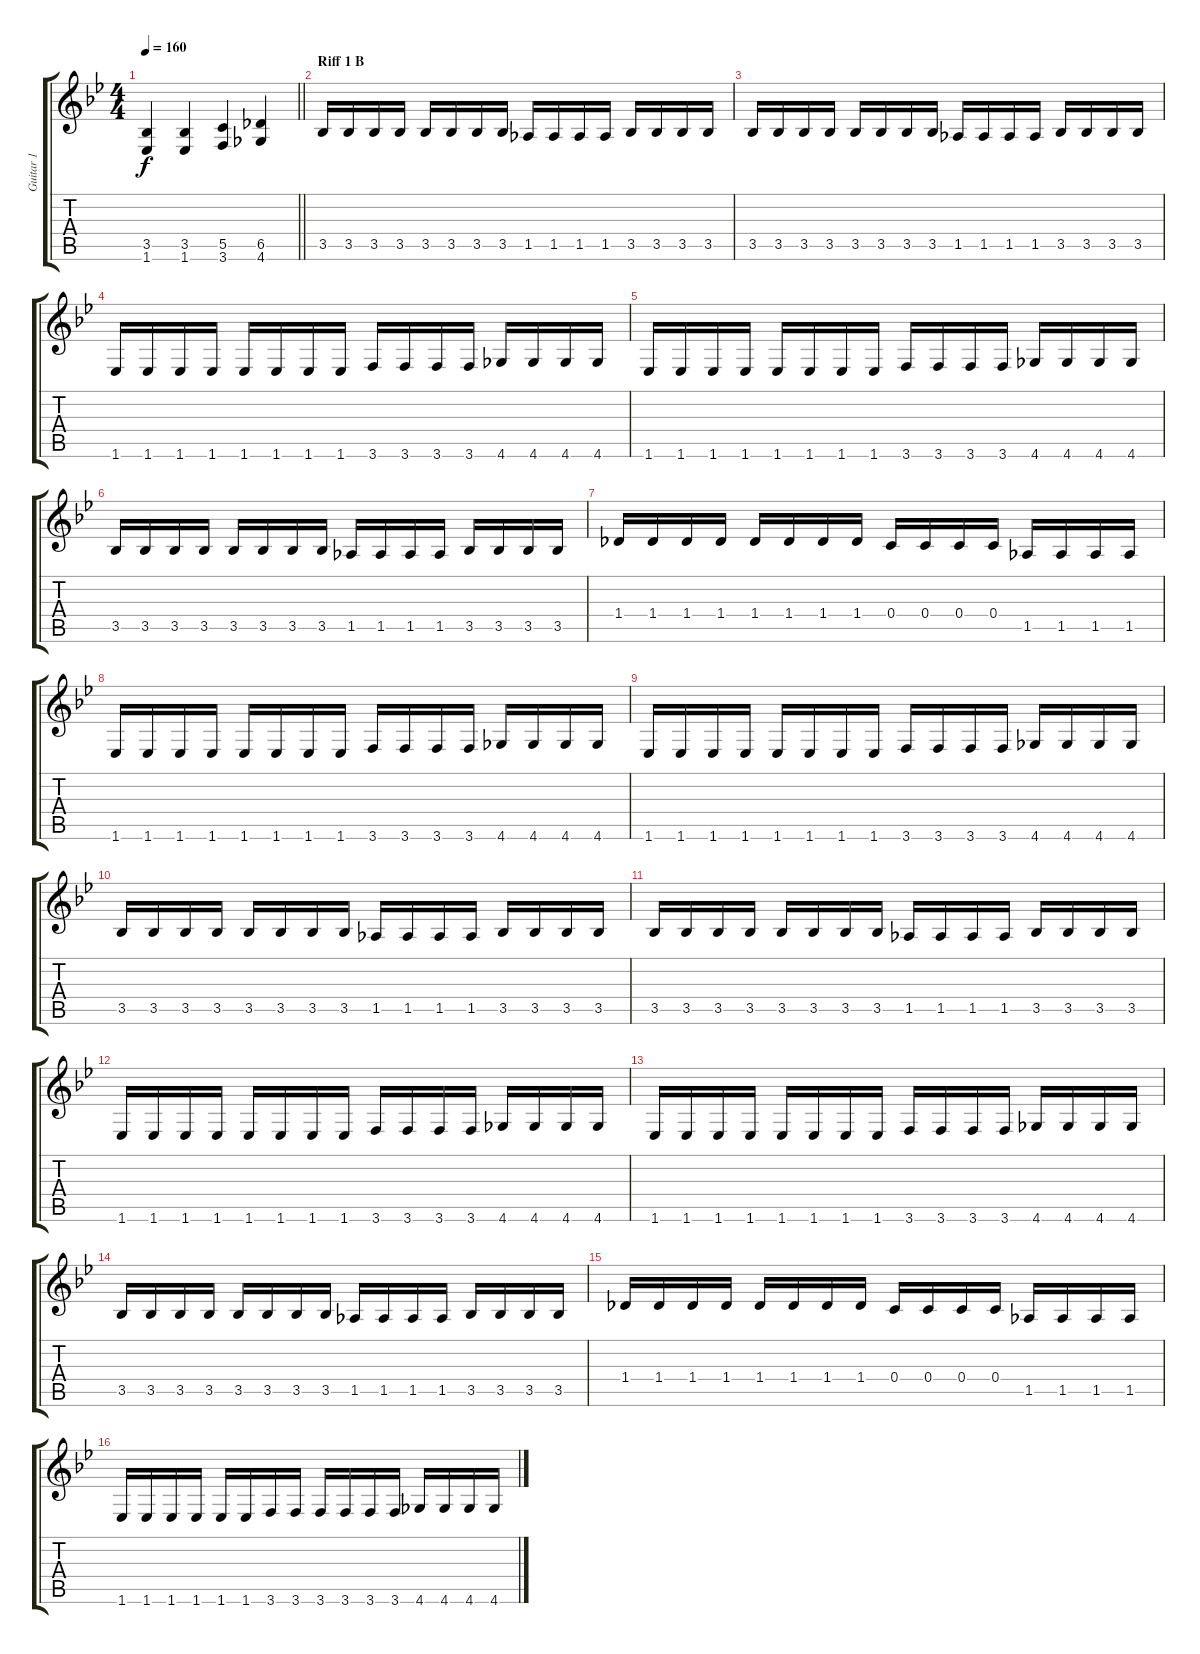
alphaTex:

\track ("Guitar 1" "Guitar 1") {instrument distortionguitar}
\staff {score tabs}
\tuning (D4 A3 F3 C3 G2 D2) {hide}
\ts (4 4)
\tempo 160
\clef g2
\barLineRight lightlight
\ks bb
(3.5 1.6).4{dy f} (3.5 1.6).4 (5.5 3.6).4 (6.5 4.6).4 |
\section ("" "Riff 1 B")
3.5.16 3.5.16 3.5.16 3.5.16 3.5.16 3.5.16 3.5.16 3.5.16 1.5.16 1.5.16 1.5.16 1.5.16 3.5.16 3.5.16 3.5.16 3.5.16 |
3.5.16 3.5.16 3.5.16 3.5.16 3.5.16 3.5.16 3.5.16 3.5.16 1.5.16 1.5.16 1.5.16 1.5.16 3.5.16 3.5.16 3.5.16 3.5.16 |
1.6.16 1.6.16 1.6.16 1.6.16 1.6.16 1.6.16 1.6.16 1.6.16 3.6.16 3.6.16 3.6.16 3.6.16 4.6.16 4.6.16 4.6.16 4.6.16 |
1.6.16 1.6.16 1.6.16 1.6.16 1.6.16 1.6.16 1.6.16 1.6.16 3.6.16 3.6.16 3.6.16 3.6.16 4.6.16 4.6.16 4.6.16 4.6.16 |
3.5.16 3.5.16 3.5.16 3.5.16 3.5.16 3.5.16 3.5.16 3.5.16 1.5.16 1.5.16 1.5.16 1.5.16 3.5.16 3.5.16 3.5.16 3.5.16 |
1.4.16 1.4.16 1.4.16 1.4.16 1.4.16 1.4.16 1.4.16 1.4.16 0.4.16 0.4.16 0.4.16 0.4.16 1.5.16 1.5.16 1.5.16 1.5.16 |
1.6.16 1.6.16 1.6.16 1.6.16 1.6.16 1.6.16 1.6.16 1.6.16 3.6.16 3.6.16 3.6.16 3.6.16 4.6.16 4.6.16 4.6.16 4.6.16 |
1.6.16 1.6.16 1.6.16 1.6.16 1.6.16 1.6.16 1.6.16 1.6.16 3.6.16 3.6.16 3.6.16 3.6.16 4.6.16 4.6.16 4.6.16 4.6.16 |
3.5.16 3.5.16 3.5.16 3.5.16 3.5.16 3.5.16 3.5.16 3.5.16 1.5.16 1.5.16 1.5.16 1.5.16 3.5.16 3.5.16 3.5.16 3.5.16 |
3.5.16 3.5.16 3.5.16 3.5.16 3.5.16 3.5.16 3.5.16 3.5.16 1.5.16 1.5.16 1.5.16 1.5.16 3.5.16 3.5.16 3.5.16 3.5.16 |
1.6.16 1.6.16 1.6.16 1.6.16 1.6.16 1.6.16 1.6.16 1.6.16 3.6.16 3.6.16 3.6.16 3.6.16 4.6.16 4.6.16 4.6.16 4.6.16 |
1.6.16 1.6.16 1.6.16 1.6.16 1.6.16 1.6.16 1.6.16 1.6.16 3.6.16 3.6.16 3.6.16 3.6.16 4.6.16 4.6.16 4.6.16 4.6.16 |
3.5.16 3.5.16 3.5.16 3.5.16 3.5.16 3.5.16 3.5.16 3.5.16 1.5.16 1.5.16 1.5.16 1.5.16 3.5.16 3.5.16 3.5.16 3.5.16 |
1.4.16 1.4.16 1.4.16 1.4.16 1.4.16 1.4.16 1.4.16 1.4.16 0.4.16 0.4.16 0.4.16 0.4.16 1.5.16 1.5.16 1.5.16 1.5.16 |
1.6.16 1.6.16 1.6.16 1.6.16 1.6.16 1.6.16 3.6.16 3.6.16 3.6.16 3.6.16 3.6.16 3.6.16 4.6.16 4.6.16 4.6.16 4.6.16
